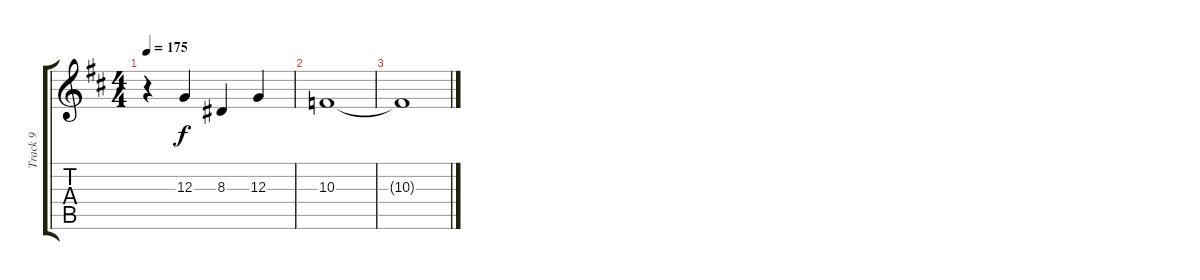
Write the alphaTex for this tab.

\track ("Track 9" "Track 9") {instrument clarinet}
\staff {score tabs}
\tuning (E4 B3 G3 D3 A2 E2) {hide}
\ts (4 4)
\tempo 175
\clef g2
\ks d
r.4{dy f} 12.3.4 8.3.4 12.3.4 |
10.3.1 |
10.3{t}.1
